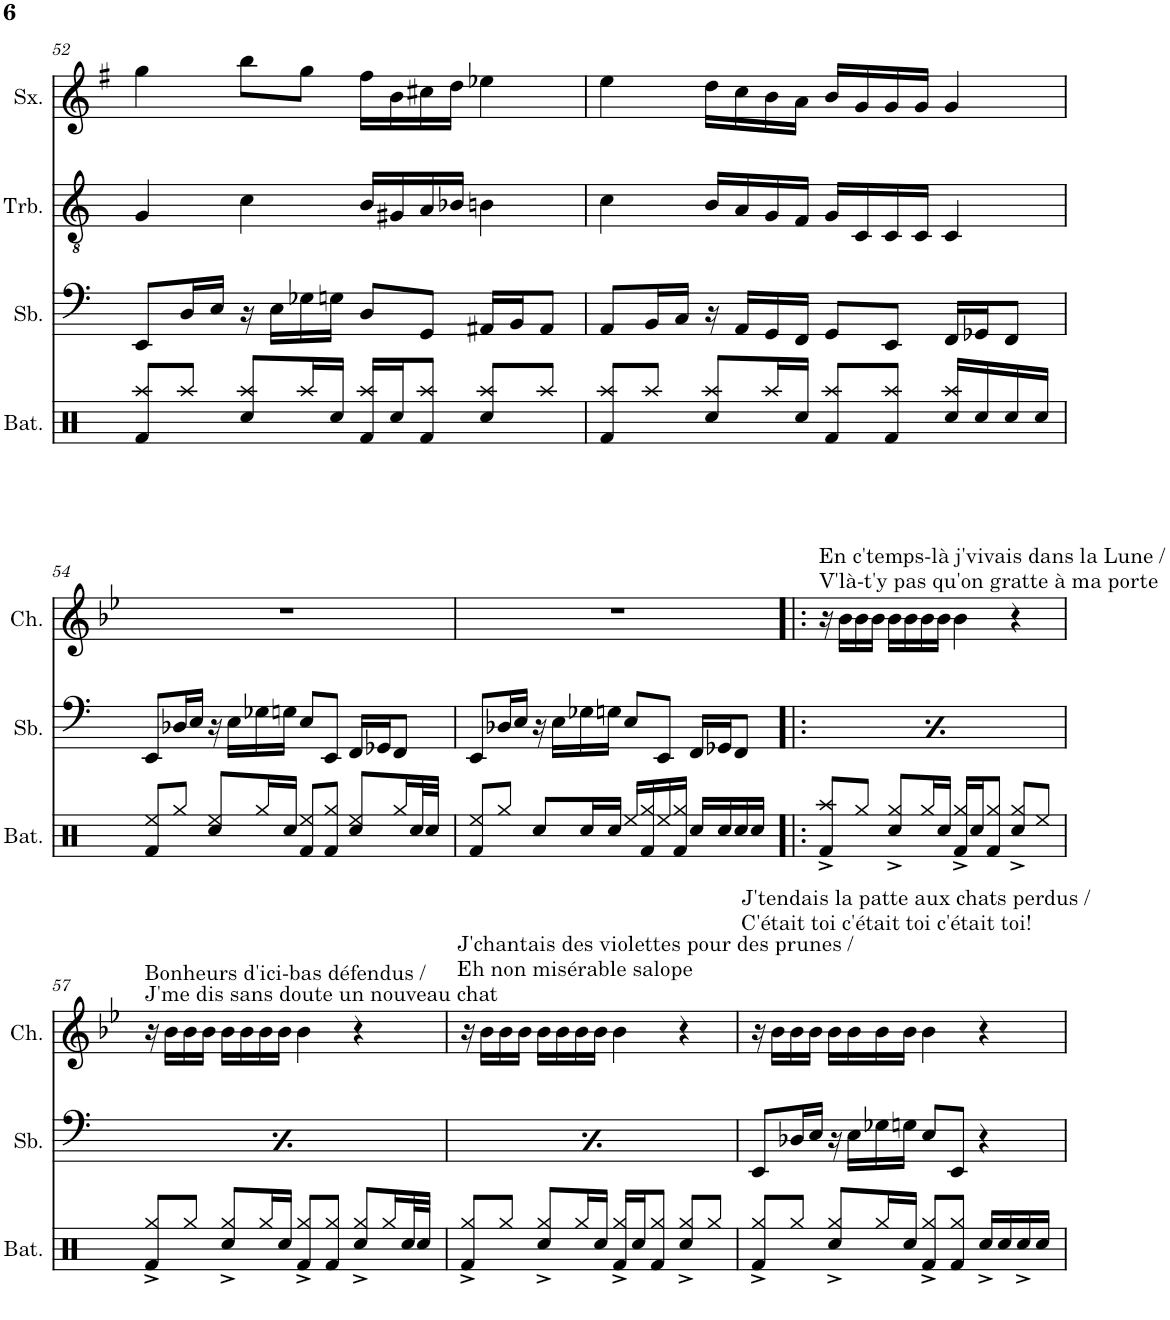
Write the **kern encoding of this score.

**kern	**kern	**kern	**kern
*part4	*part3	*part2	*part1
*staff4	*staff3	*staff2	*staff1
*I"Sousaphone	*I"Trombone	*I"Saxmib	*I"Chant 1 (rap)
*	*I'Trb.	*I'Sx.	*I'Ch.
!!LO:PB:g=z
*clefF5	*clefGv2	*clefG2	*clefG2
*Trd1c2	*Trd1c2	*Trd5c9	*
*k[]	*k[]	*k[f#]	*k[b-e-]
*M4/4	*M4/4	*M4/4	*M4/4
=52	=52	=52	=52
8CC/L	4G/	4gg\	1r
16BB/L	.	.	.
16C/JJ	.	.	.
16r	4c\	8bb\L	.
16C\LL	.	.	.
16E-X\	.	8gg\J	.
16En\JJ	.	.	.
8BB/L	16B/LL	16ff#\LL	.
.	16G#X/	16b\	.
8EE/J	16A/	16cc#X\	.
.	16B-X/JJ	16dd\JJ	.
16FF#X/LL	4Bn\	4ee-X\	.
16GG/J	.	.	.
8FF#/J	.	.	.
=53	=53	=53	=53
8FF/L	4c\	4ee\	1r
16GG/L	.	.	.
16AA/JJ	.	.	.
16r	16B/LL	16dd\LL	.
16FF/LL	16A/	16cc\	.
16EE/	16G/	16b\	.
16DD/JJ	16F/JJ	16a\JJ	.
8EE/L	16G/LL	16b/LL	.
.	16C/	16g/	.
8CC/J	16C/	16g/	.
.	16C/JJ	16g/JJ	.
16DD/LL	4C/	4g/	.
16EE-X/J	.	.	.
8DD/J	.	.	.
!!LO:LB:g=z
=54	=54	=54	=54
8CC/L	1r	1r	1r
16BB-X/L	.	.	.
16C/JJ	.	.	.
16r	.	.	.
16C\LL	.	.	.
16E-X\	.	.	.
16En\JJ	.	.	.
8C/L	.	.	.
8CC/J	.	.	.
16DD/LL	.	.	.
16EE-X/J	.	.	.
8DD/J	.	.	.
=55	=55	=55	=55
8CC/L	1r	1r	1r
16BB-X/L	.	.	.
16C/JJ	.	.	.
16r	.	.	.
16C\LL	.	.	.
16E-X\	.	.	.
16En\JJ	.	.	.
8C/L	.	.	.
8CC/J	.	.	.
16DD/LL	.	.	.
16EE-X/J	.	.	.
8DD/J	.	.	.
=56!|:	=56!|:	=56!|:	=56!|:
!	!	!	!LO:TX:a:t=V'là-t'y pas qu'on gratte à ma porte
!	!	!	!LO:TX:a:t=En c'temps-là j'vivais dans la Lune /
8CC/L	1r	1r	16r
.	.	.	16b-\LL
16BB-X/L	.	.	16b-\
16C/JJ	.	.	16b-\JJ
16r	.	.	16b-\LL
16C\LL	.	.	16b-\
16E-X\	.	.	16b-\
16En\JJ	.	.	16b-\JJ
8C/L	.	.	4b-\
8CC/J	.	.	.
16DD/LL	.	.	4r
16EE-X/J	.	.	.
8DD/J	.	.	.
!!LO:LB:g=z
=57	=57	=57	=57
!	!	!	!LO:TX:a:t=J'me dis sans doute un nouveau chat
!	!	!	!LO:TX:a:t=Bonheurs d'ici-bas défendus /
8CC/L	1r	1r	16r
.	.	.	16b-\LL
16BB-X/L	.	.	16b-\
16C/JJ	.	.	16b-\JJ
16r	.	.	16b-\LL
16C\LL	.	.	16b-\
16E-X\	.	.	16b-\
16En\JJ	.	.	16b-\JJ
8C/L	.	.	4b-\
8CC/J	.	.	.
16DD/LL	.	.	4r
16EE-X/J	.	.	.
8DD/J	.	.	.
=58	=58	=58	=58
!	!	!	!LO:TX:a:t=Eh non misérable salope
!	!	!	!LO:TX:a:t=J'chantais des violettes pour des prunes /
8CC/L	1r	1r	16r
.	.	.	16b-\LL
16BB-X/L	.	.	16b-\
16C/JJ	.	.	16b-\JJ
16r	.	.	16b-\LL
16C\LL	.	.	16b-\
16E-X\	.	.	16b-\
16En\JJ	.	.	16b-\JJ
8C/L	.	.	4b-\
8CC/J	.	.	.
16DD/LL	.	.	4r
16EE-X/J	.	.	.
8DD/J	.	.	.
=59	=59	=59	=59
!	!	!	!LO:TX:a:t=C'était toi c'était toi c'était toi!
!	!	!	!LO:TX:a:t=J'tendais la patte aux chats perdus /
8CC/L	1r	1r	16r
.	.	.	16b-\LL
16BB-X/L	.	.	16b-\
16C/JJ	.	.	16b-\JJ
16r	.	.	16b-\LL
16C\LL	.	.	16b-\
16E-X\	.	.	16b-\
16En\JJ	.	.	16b-\JJ
8C/L	.	.	4b-\
8CC/J	.	.	.
4r	.	.	4r
=	=	=	=
*-	*-	*-	*-
